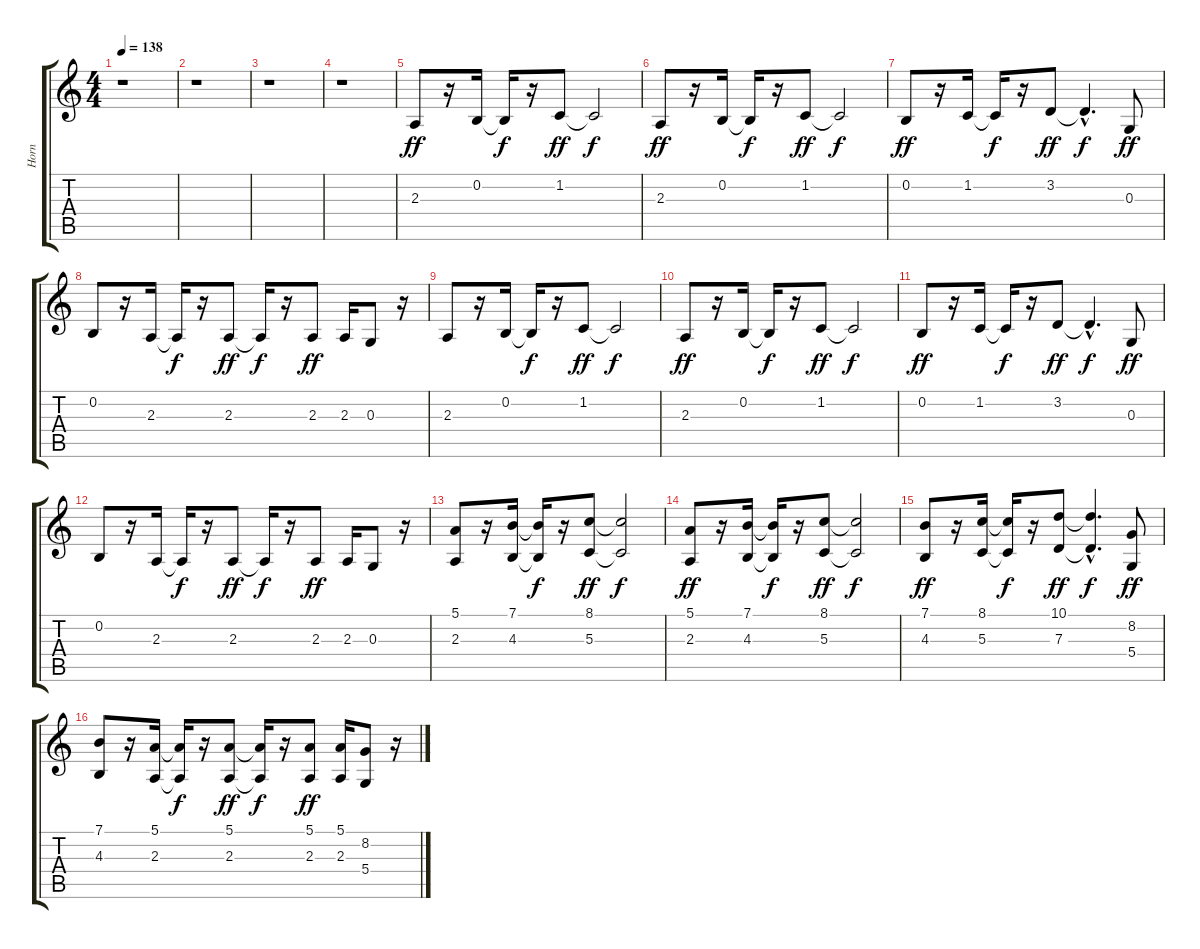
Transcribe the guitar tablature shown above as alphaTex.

\track ("Horn" "Horn") {instrument frenchhorn}
\staff {score tabs}
\tuning (E4 B3 G3 D3 A2 E2) {hide}
\ts (4 4)
\tempo 138
\clef g2
\ks c
r.1{dy ff instrument frenchhorn} |
r.1 |
r.1 |
r.1 |
2.3.8 r.16 0.2.16 0.2{t}.16{dy f} r.16 1.2.8{dy ff} 1.2{t}.2{dy f} |
2.3.8{dy ff} r.16 0.2.16 0.2{t}.16{dy f} r.16 1.2.8{dy ff} 1.2{t}.2{dy f} |
0.2.8{dy ff} r.16 1.2.16 1.2{t}.16{dy f} r.16 3.2.8{dy ff} 3.2{hac t}.4{d dy f} 0.3.8{dy ff} |
0.2.8 r.16 2.3.16 2.3{t}.16{dy f} r.16 2.3.8{dy ff} 2.3{t}.16{dy f} r.16 2.3.8{dy ff} 2.3.16 0.3.8 r.16 |
2.3.8 r.16 0.2.16 0.2{t}.16{dy f} r.16 1.2.8{dy ff} 1.2{t}.2{dy f} |
2.3.8{dy ff} r.16 0.2.16 0.2{t}.16{dy f} r.16 1.2.8{dy ff} 1.2{t}.2{dy f} |
0.2.8{dy ff} r.16 1.2.16 1.2{t}.16{dy f} r.16 3.2.8{dy ff} 3.2{hac t}.4{d dy f} 0.3.8{dy ff} |
0.2.8 r.16 2.3.16 2.3{t}.16{dy f} r.16 2.3.8{dy ff} 2.3{t}.16{dy f} r.16 2.3.8{dy ff} 2.3.16 0.3.8 r.16 |
(5.1 2.3).8 r.16 (7.1 4.3).16 (7.1{t} 4.3{t}).16{dy f} r.16 (8.1 5.3).8{dy ff} (8.1{t} 5.3{t}).2{dy f} |
(5.1 2.3).8{dy ff} r.16 (7.1 4.3).16 (7.1{t} 4.3{t}).16{dy f} r.16 (8.1 5.3).8{dy ff} (8.1{t} 5.3{t}).2{dy f} |
(7.1 4.3).8{dy ff} r.16 (8.1 5.3).16 (8.1{t} 5.3{t}).16{dy f} r.16 (10.1 7.3).8{dy ff} (10.1{hac t} 7.3{hac t}).4{d dy f} (8.2 5.4).8{dy ff} |
(7.1 4.3).8 r.16 (5.1 2.3).16 (5.1{t} 2.3{t}).16{dy f} r.16 (5.1 2.3).8{dy ff} (5.1{t} 2.3{t}).16{dy f} r.16 (5.1 2.3).8{dy ff} (5.1 2.3).16 (8.2 5.4).8 r.16
